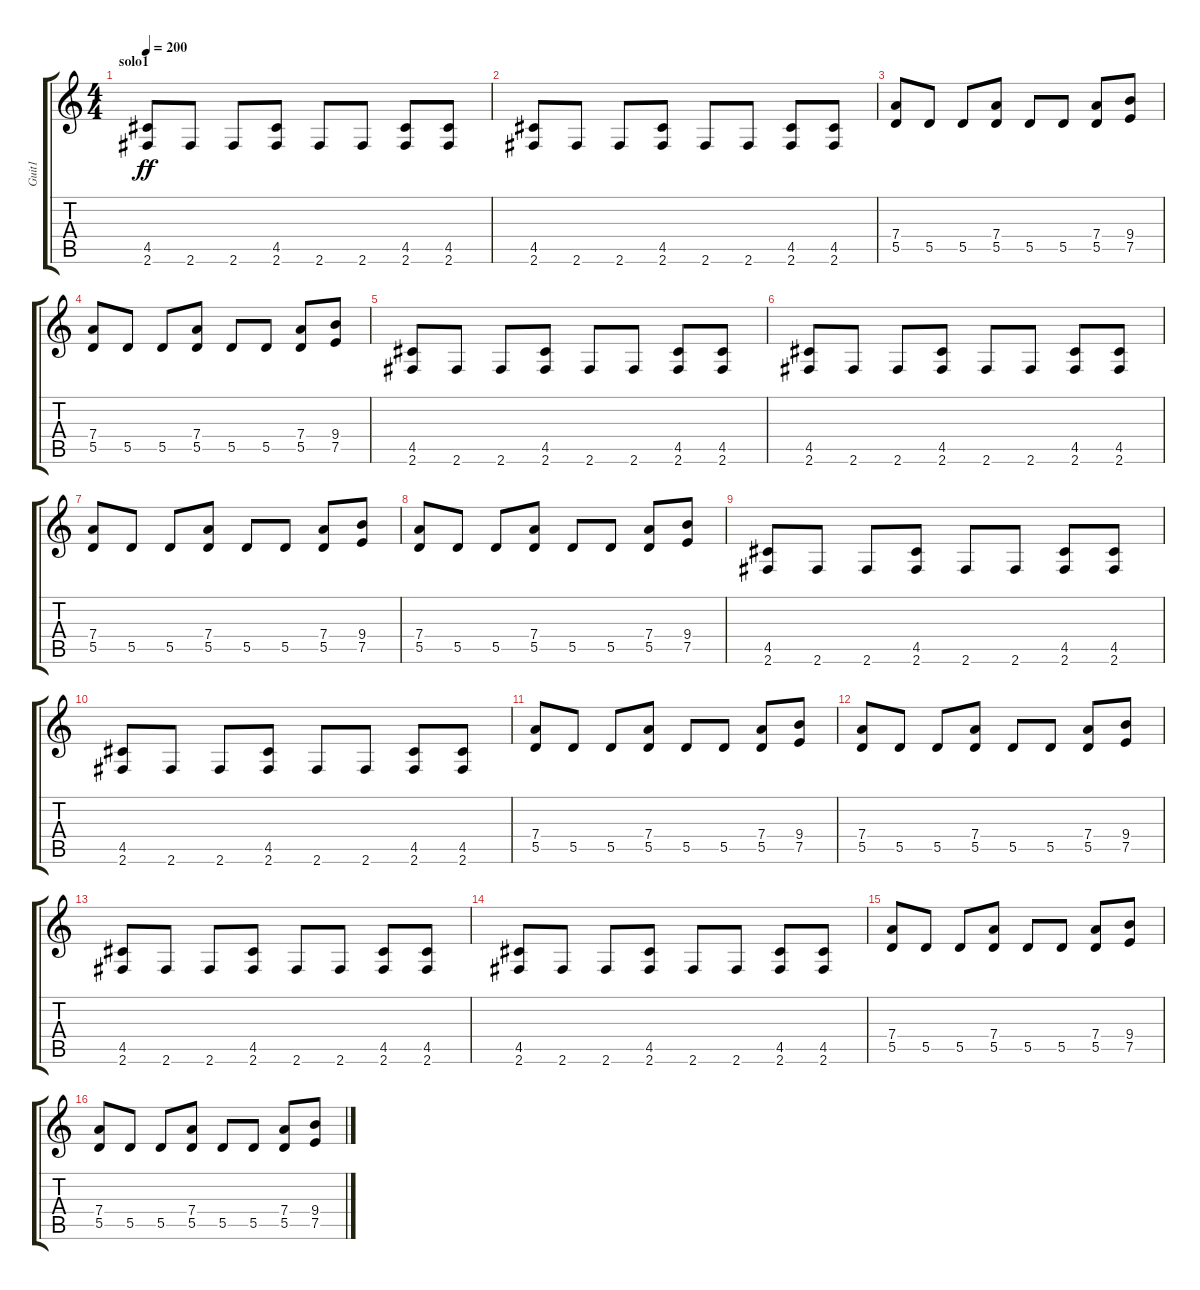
\track ("Guit1" "Guit1") {instrument distortionguitar}
\staff {score tabs}
\tuning (E4 B3 G3 D3 A2 E2) {hide}
\ts (4 4)
\section ("" "solo1")
\tempo 200
\clef g2
\ks c
(4.5 2.6).8{dy ff} 2.6.8 2.6.8 (4.5 2.6).8 2.6.8 2.6.8 (4.5 2.6).8 (4.5 2.6).8 |
(4.5 2.6).8 2.6.8 2.6.8 (4.5 2.6).8 2.6.8 2.6.8 (4.5 2.6).8 (4.5 2.6).8 |
(7.4 5.5).8 5.5.8 5.5.8 (7.4 5.5).8 5.5.8 5.5.8 (7.4 5.5).8 (9.4 7.5).8 |
(7.4 5.5).8 5.5.8 5.5.8 (7.4 5.5).8 5.5.8 5.5.8 (7.4 5.5).8 (9.4 7.5).8 |
(4.5 2.6).8 2.6.8 2.6.8 (4.5 2.6).8 2.6.8 2.6.8 (4.5 2.6).8 (4.5 2.6).8 |
(4.5 2.6).8 2.6.8 2.6.8 (4.5 2.6).8 2.6.8 2.6.8 (4.5 2.6).8 (4.5 2.6).8 |
(7.4 5.5).8 5.5.8 5.5.8 (7.4 5.5).8 5.5.8 5.5.8 (7.4 5.5).8 (9.4 7.5).8 |
(7.4 5.5).8 5.5.8 5.5.8 (7.4 5.5).8 5.5.8 5.5.8 (7.4 5.5).8 (9.4 7.5).8 |
(4.5 2.6).8 2.6.8 2.6.8 (4.5 2.6).8 2.6.8 2.6.8 (4.5 2.6).8 (4.5 2.6).8 |
(4.5 2.6).8 2.6.8 2.6.8 (4.5 2.6).8 2.6.8 2.6.8 (4.5 2.6).8 (4.5 2.6).8 |
(7.4 5.5).8 5.5.8 5.5.8 (7.4 5.5).8 5.5.8 5.5.8 (7.4 5.5).8 (9.4 7.5).8 |
(7.4 5.5).8 5.5.8 5.5.8 (7.4 5.5).8 5.5.8 5.5.8 (7.4 5.5).8 (9.4 7.5).8 |
(4.5 2.6).8 2.6.8 2.6.8 (4.5 2.6).8 2.6.8 2.6.8 (4.5 2.6).8 (4.5 2.6).8 |
(4.5 2.6).8 2.6.8 2.6.8 (4.5 2.6).8 2.6.8 2.6.8 (4.5 2.6).8 (4.5 2.6).8 |
(7.4 5.5).8 5.5.8 5.5.8 (7.4 5.5).8 5.5.8 5.5.8 (7.4 5.5).8 (9.4 7.5).8 |
(7.4 5.5).8 5.5.8 5.5.8 (7.4 5.5).8 5.5.8 5.5.8 (7.4 5.5).8 (9.4 7.5).8
